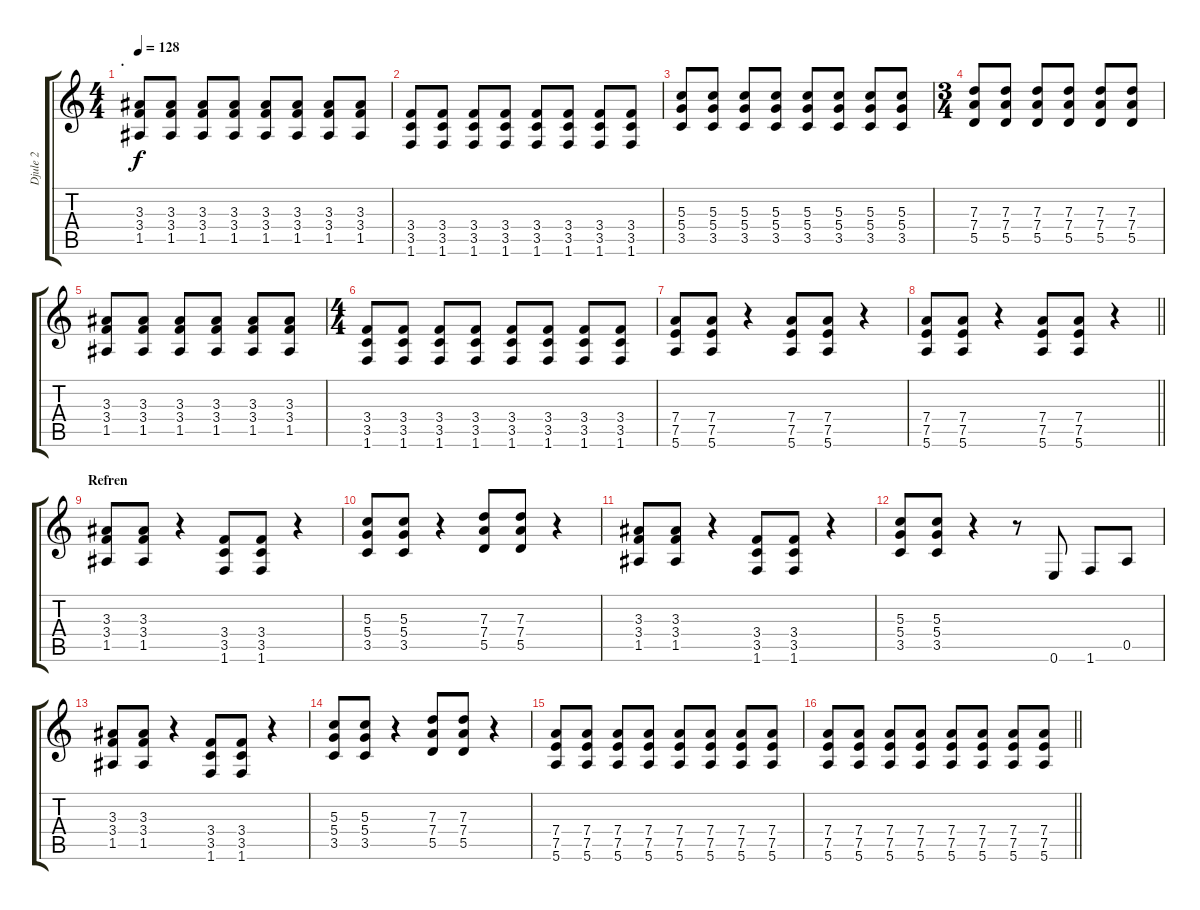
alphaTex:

\track ("Djule 2" "Djule 2") {instrument overdrivenguitar}
\staff {score tabs}
\tuning (E4 B3 G3 D3 A2 E2) {hide}
\ts (4 4)
\section ("" ".")
\tempo 128
\clef g2
\ks c
(3.3 3.4 1.5).8{dy f} (3.3 3.4 1.5).8 (3.3 3.4 1.5).8 (3.3 3.4 1.5).8 (3.3 3.4 1.5).8 (3.3 3.4 1.5).8 (3.3 3.4 1.5).8 (3.3 3.4 1.5).8 |
(3.4 3.5 1.6).8 (3.4 3.5 1.6).8 (3.4 3.5 1.6).8 (3.4 3.5 1.6).8 (3.4 3.5 1.6).8 (3.4 3.5 1.6).8 (3.4 3.5 1.6).8 (3.4 3.5 1.6).8 |
(5.3 5.4 3.5).8 (5.3 5.4 3.5).8 (5.3 5.4 3.5).8 (5.3 5.4 3.5).8 (5.3 5.4 3.5).8 (5.3 5.4 3.5).8 (5.3 5.4 3.5).8 (5.3 5.4 3.5).8 |
\ts (3 4)
(7.3 7.4 5.5).8 (7.3 7.4 5.5).8 (7.3 7.4 5.5).8 (7.3 7.4 5.5).8 (7.3 7.4 5.5).8 (7.3 7.4 5.5).8 |
(3.3 3.4 1.5).8 (3.3 3.4 1.5).8 (3.3 3.4 1.5).8 (3.3 3.4 1.5).8 (3.3 3.4 1.5).8 (3.3 3.4 1.5).8 |
\ts (4 4)
(3.4 3.5 1.6).8 (3.4 3.5 1.6).8 (3.4 3.5 1.6).8 (3.4 3.5 1.6).8 (3.4 3.5 1.6).8 (3.4 3.5 1.6).8 (3.4 3.5 1.6).8 (3.4 3.5 1.6).8 |
(7.4 7.5 5.6).8 (7.4 7.5 5.6).8 r.4 (7.4 7.5 5.6).8 (7.4 7.5 5.6).8 r.4 |
\barLineRight lightlight
(7.4 7.5 5.6).8 (7.4 7.5 5.6).8 r.4 (7.4 7.5 5.6).8 (7.4 7.5 5.6).8 r.4 |
\section ("" "Refren")
(3.3 3.4 1.5).8 (3.3 3.4 1.5).8 r.4 (3.4 3.5 1.6).8 (3.4 3.5 1.6).8 r.4 |
(5.3 5.4 3.5).8 (5.3 5.4 3.5).8 r.4 (7.3 7.4 5.5).8 (7.3 7.4 5.5).8 r.4 |
(3.3 3.4 1.5).8 (3.3 3.4 1.5).8 r.4 (3.4 3.5 1.6).8 (3.4 3.5 1.6).8 r.4 |
(5.3 5.4 3.5).8 (5.3 5.4 3.5).8 r.4 r.8 0.6.8 1.6.8 0.5.8 |
(3.3 3.4 1.5).8 (3.3 3.4 1.5).8 r.4 (3.4 3.5 1.6).8 (3.4 3.5 1.6).8 r.4 |
(5.3 5.4 3.5).8 (5.3 5.4 3.5).8 r.4 (7.3 7.4 5.5).8 (7.3 7.4 5.5).8 r.4 |
(7.4 7.5 5.6).8 (7.4 7.5 5.6).8 (7.4 7.5 5.6).8 (7.4 7.5 5.6).8 (7.4 7.5 5.6).8 (7.4 7.5 5.6).8 (7.4 7.5 5.6).8 (7.4 7.5 5.6).8 |
\barLineRight lightlight
(7.4 7.5 5.6).8 (7.4 7.5 5.6).8 (7.4 7.5 5.6).8 (7.4 7.5 5.6).8 (7.4 7.5 5.6).8 (7.4 7.5 5.6).8 (7.4 7.5 5.6).8 (7.4 7.5 5.6).8
